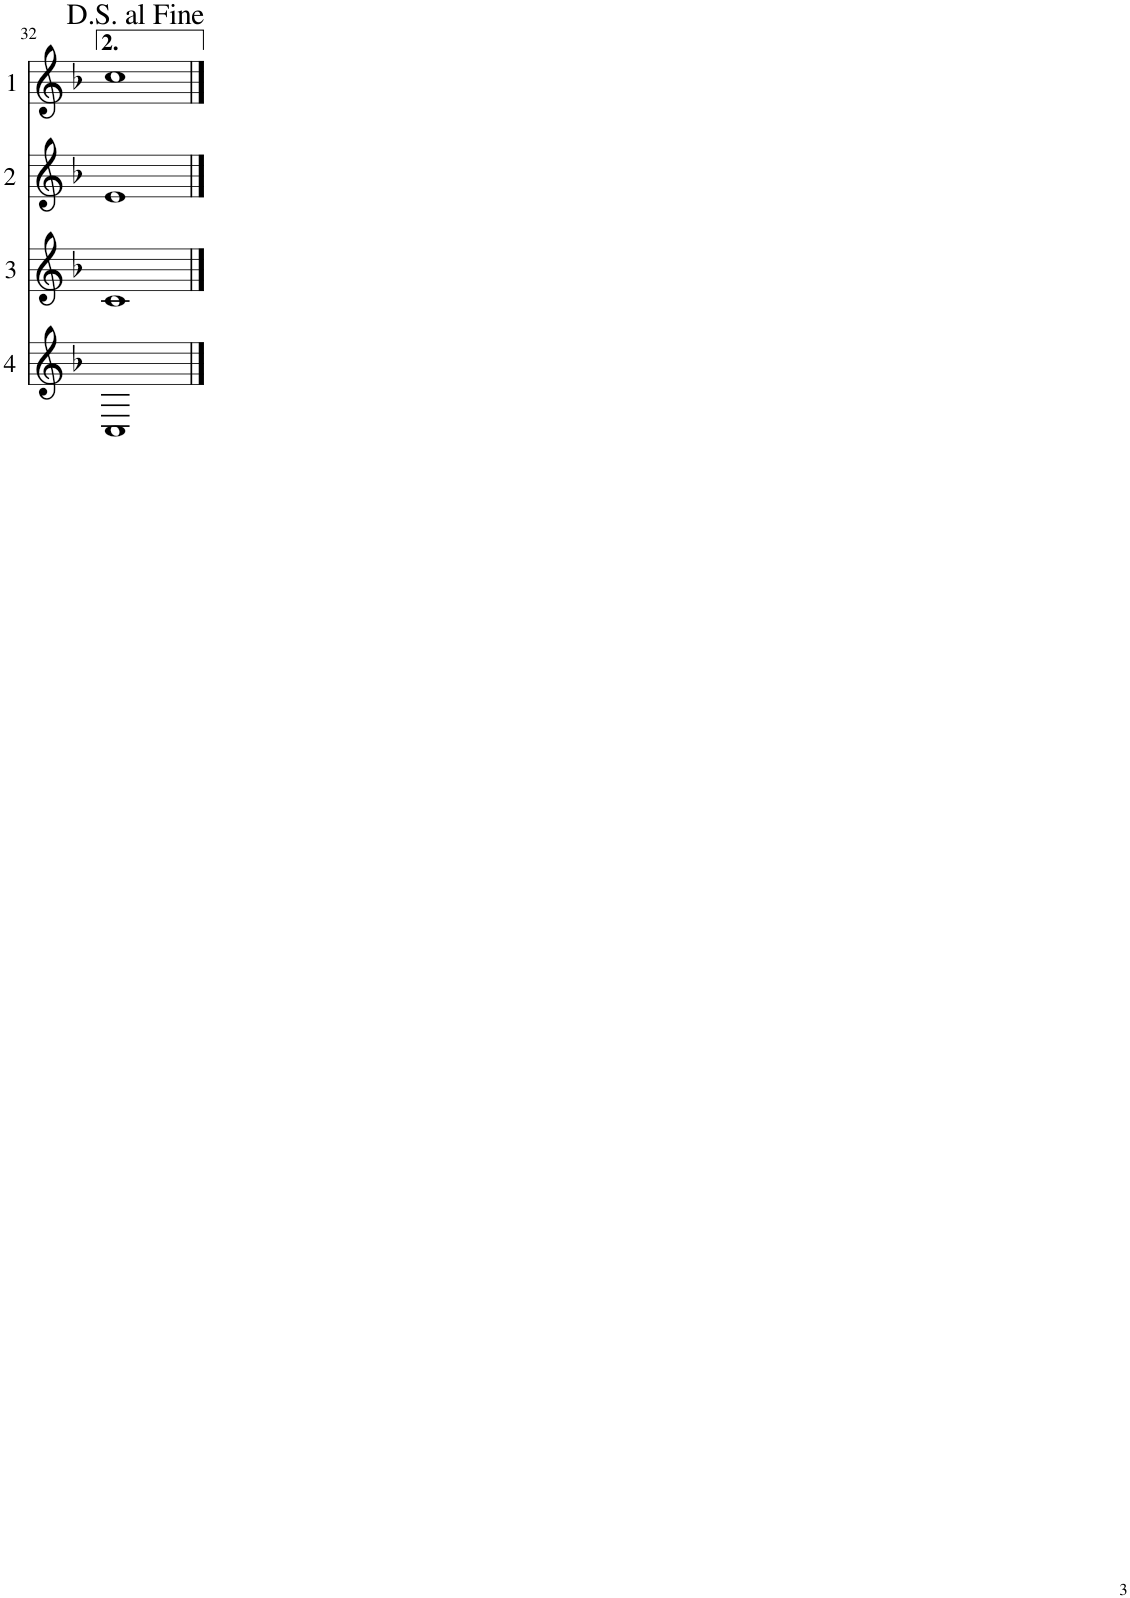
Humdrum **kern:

**kern	**kern	**kern	**kern
*part4	*part3	*part2	*part1
*staff4	*staff3	*staff2	*staff1
*I"Cor 4	*I"Cor 3	*I"Cor 2	*I"Cor 1
!!LO:PB:g=z
*clefG2	*clefG2	*clefG2	*clefG2
*Trd4c7	*Trd4c7	*Trd4c7	*Trd4c7
*k[b-]	*k[b-]	*k[b-]	*k[b-]
*M4/4	*M4/4	*M4/4	*M4/4
=32	=32	=32	=32
1C	1c	1e	1cc
==	==	==	==
*-	*-	*-	*-
